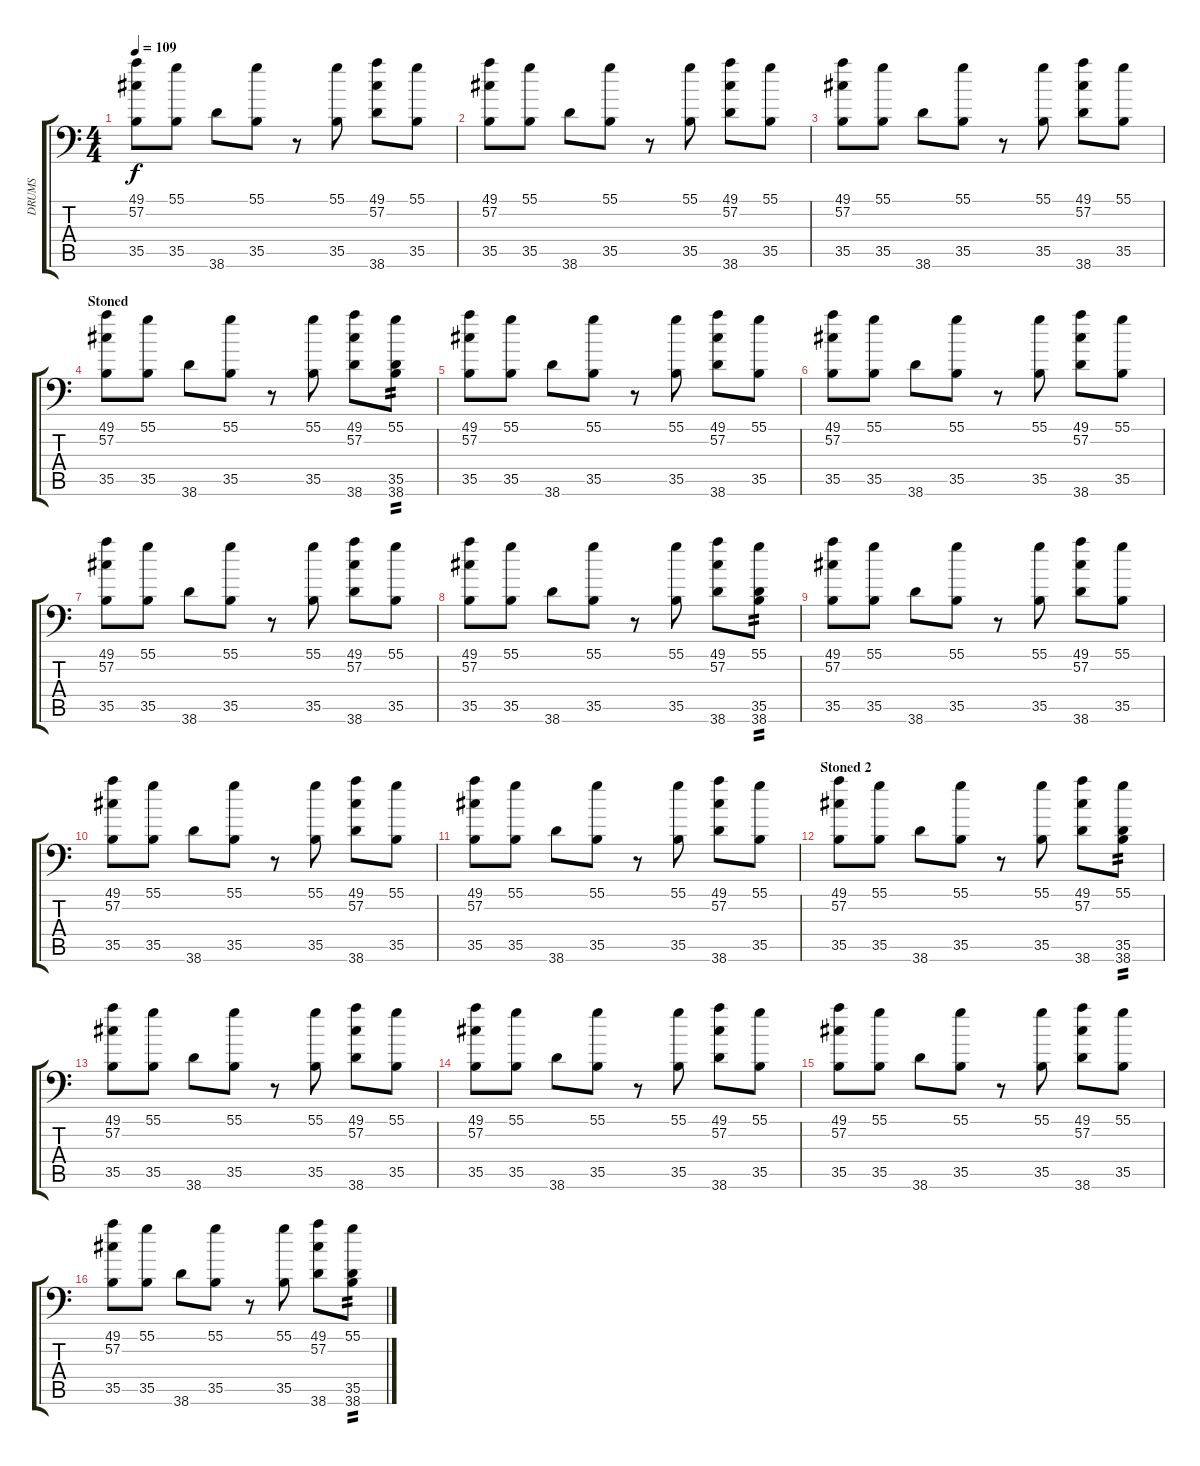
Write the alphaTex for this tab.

\track ("DRUMS" "DRUMS") {instrument acousticgrandpiano}
\staff {score tabs}
\tuning (C-1 C-1 C-1 C-1 C-1 C-1) {hide}
\ts (4 4)
\tempo 109
\clef f4
\ks c
(49.1 57.2 35.5).8{dy f} (55.1 35.5).8 38.6.8 (55.1 35.5).8 r.8 (55.1 35.5).8 (49.1 57.2 38.6).8 (55.1 35.5).8 |
(49.1 57.2 35.5).8 (55.1 35.5).8 38.6.8 (55.1 35.5).8 r.8 (55.1 35.5).8 (49.1 57.2 38.6).8 (55.1 35.5).8 |
(49.1 57.2 35.5).8 (55.1 35.5).8 38.6.8 (55.1 35.5).8 r.8 (55.1 35.5).8 (49.1 57.2 38.6).8 (55.1 35.5).8 |
\section ("" "Stoned")
(49.1 57.2 35.5).8 (55.1 35.5).8 38.6.8 (55.1 35.5).8 r.8 (55.1 35.5).8 (49.1 57.2 38.6).8 (55.1 35.5 38.6).8{tp 2} |
(49.1 57.2 35.5).8 (55.1 35.5).8 38.6.8 (55.1 35.5).8 r.8 (55.1 35.5).8 (49.1 57.2 38.6).8 (55.1 35.5).8 |
(49.1 57.2 35.5).8 (55.1 35.5).8 38.6.8 (55.1 35.5).8 r.8 (55.1 35.5).8 (49.1 57.2 38.6).8 (55.1 35.5).8 |
(49.1 57.2 35.5).8 (55.1 35.5).8 38.6.8 (55.1 35.5).8 r.8 (55.1 35.5).8 (49.1 57.2 38.6).8 (55.1 35.5).8 |
(49.1 57.2 35.5).8 (55.1 35.5).8 38.6.8 (55.1 35.5).8 r.8 (55.1 35.5).8 (49.1 57.2 38.6).8 (55.1 35.5 38.6).8{tp 2} |
(49.1 57.2 35.5).8 (55.1 35.5).8 38.6.8 (55.1 35.5).8 r.8 (55.1 35.5).8 (49.1 57.2 38.6).8 (55.1 35.5).8 |
(49.1 57.2 35.5).8 (55.1 35.5).8 38.6.8 (55.1 35.5).8 r.8 (55.1 35.5).8 (49.1 57.2 38.6).8 (55.1 35.5).8 |
(49.1 57.2 35.5).8 (55.1 35.5).8 38.6.8 (55.1 35.5).8 r.8 (55.1 35.5).8 (49.1 57.2 38.6).8 (55.1 35.5).8 |
\section ("" "Stoned 2")
(49.1 57.2 35.5).8 (55.1 35.5).8 38.6.8 (55.1 35.5).8 r.8 (55.1 35.5).8 (49.1 57.2 38.6).8 (55.1 35.5 38.6).8{tp 2} |
(49.1 57.2 35.5).8 (55.1 35.5).8 38.6.8 (55.1 35.5).8 r.8 (55.1 35.5).8 (49.1 57.2 38.6).8 (55.1 35.5).8 |
(49.1 57.2 35.5).8 (55.1 35.5).8 38.6.8 (55.1 35.5).8 r.8 (55.1 35.5).8 (49.1 57.2 38.6).8 (55.1 35.5).8 |
(49.1 57.2 35.5).8 (55.1 35.5).8 38.6.8 (55.1 35.5).8 r.8 (55.1 35.5).8 (49.1 57.2 38.6).8 (55.1 35.5).8 |
(49.1 57.2 35.5).8 (55.1 35.5).8 38.6.8 (55.1 35.5).8 r.8 (55.1 35.5).8 (49.1 57.2 38.6).8 (55.1 35.5 38.6).8{tp 2}
